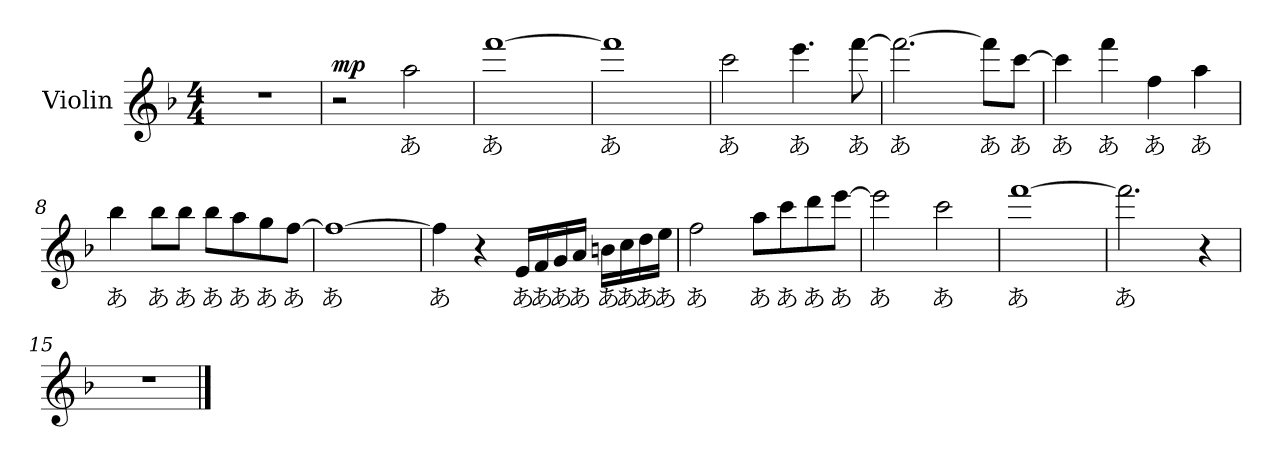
**kern	**text	**dynam
*part1	*part1	*part1
*staff1	*staff1	*staff1
*I"Violin	*	*
*I'Vln.	*	*
*clefG2	*	*
*k[b-]	*	*
*M4/4	*	*
*MM178	*	*
=1	=1	=1
1r	.	.
=2	=2	=2
!	!	!LO:DY:b
2r	.	mp
!	!LO:LY:b	!
2aa\	あ	.
=3	=3	=3
!	!LO:LY:b	!
[1fff	あ	.
=4	=4	=4
!	!LO:LY:b	!
1fff]	あ	.
=5	=5	=5
!	!LO:LY:b	!
2ccc\	あ	.
!	!LO:LY:b	!
4.eee\	あ	.
!	!LO:LY:b	!
[8fff\	あ	.
=6	=6	=6
!	!LO:LY:b	!
2.fff\_	あ	.
!	!LO:LY:b	!
8fff\L]	あ	.
!	!LO:LY:b	!
[8ccc\J	あ	.
=7	=7	=7
!	!LO:LY:b	!
4ccc\]	あ	.
!	!LO:LY:b	!
4fff\	あ	.
!	!LO:LY:b	!
4ff\	あ	.
!	!LO:LY:b	!
4aa\	あ	.
!!LO:LB:g=z
=8	=8	=8
!	!LO:LY:b	!
4bb-\	あ	.
!	!LO:LY:b	!
8bb-\L	あ	.
!	!LO:LY:b	!
8bb-\J	あ	.
!	!LO:LY:b	!
8bb-\L	あ	.
!	!LO:LY:b	!
8aa\	あ	.
!	!LO:LY:b	!
8gg\	あ	.
!	!LO:LY:b	!
[8ff\J	あ	.
=9	=9	=9
!	!LO:LY:b	!
1ff_	あ	.
=10	=10	=10
!	!LO:LY:b	!
4ff\]	あ	.
4r	.	.
!	!LO:LY:b	!
16e/LL	あ	.
!	!LO:LY:b	!
16f/	あ	.
!	!LO:LY:b	!
16g/	あ	.
!	!LO:LY:b	!
16a/JJ	あ	.
!	!LO:LY:b	!
16bn\LL	あ	.
!	!LO:LY:b	!
16cc\	あ	.
!	!LO:LY:b	!
16dd\	あ	.
!	!LO:LY:b	!
16ee\JJ	あ	.
=11	=11	=11
!	!LO:LY:b	!
2ff\	あ	.
!	!LO:LY:b	!
8aa\L	あ	.
!	!LO:LY:b	!
8ccc\	あ	.
!	!LO:LY:b	!
8ddd\	あ	.
!	!LO:LY:b	!
[8eee\J	あ	.
=12	=12	=12
!	!LO:LY:b	!
2eee\]	あ	.
!	!LO:LY:b	!
2ccc\	あ	.
!!LO:LB:g=z
=13	=13	=13
!	!LO:LY:b	!
[1fff	あ	.
=14	=14	=14
!	!LO:LY:b	!
2.fff\]	あ	.
4r	.	.
=15	=15	=15
1r	.	.
==	==	==
*-	*-	*-
